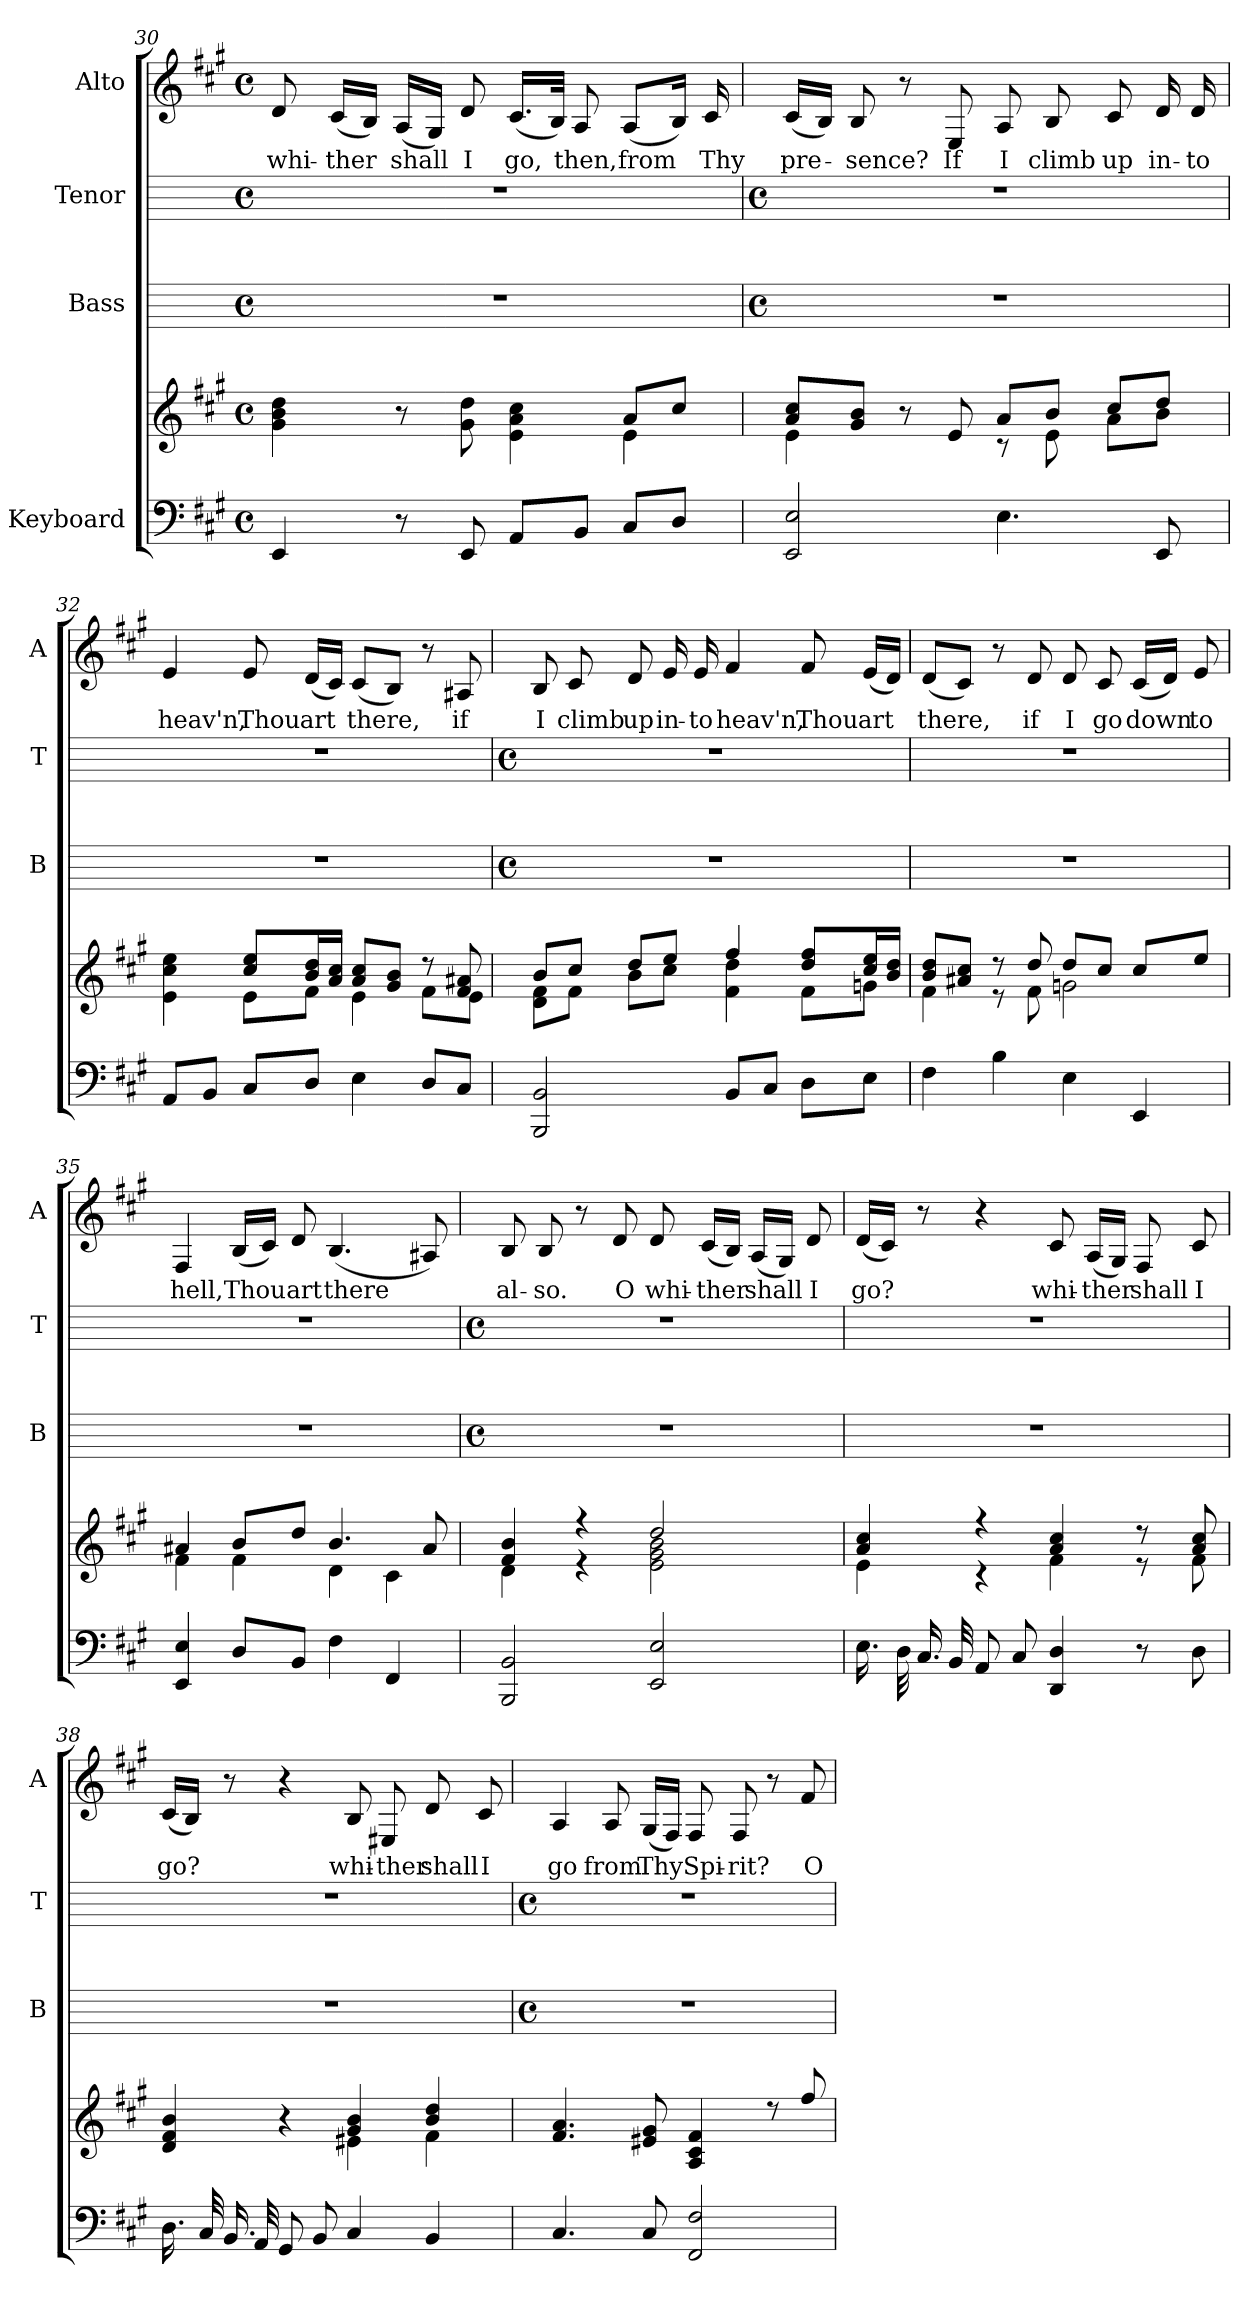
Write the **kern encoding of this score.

**kern	**kern	**kern	**kern	**kern	**text
*part4	*part4	*part3	*part2	*part1	*part1
*staff5	*staff4	*staff3	*staff2	*staff1	*staff1
*I"Keyboard	*	*I"Bass	*I"Tenor	*I"Alto	*
*	*	*I'B	*I'T	*I'A	*
*clefF4	*clefG2	*	*	*clefG2	*
*k[f#c#g#]	*k[f#c#g#]	*	*	*k[f#c#g#]	*
*A:	*A:	*	*	*A:	*
*M4/4	*M4/4	*M4/4	*M4/4	*M4/4	*
*met(c)	*met(c)	*met(c)	*met(c)	*met(c)	*
=30	=30	=30	=30	=30	=30
*	*^	*	*	*	*
!	!	!	!	!	!	!LO:LY:b
4EE	2ryy	4g#\ 4b\ 4dd\	1r	1r	8d	whi-
!	!	!	!	!	!	!LO:LY:b
.	.	.	.	.	(<16c#LL	-ther
.	.	.	.	.	16BJJ)	.
!	!	!	!	!	!	!LO:LY:b
8r	.	8r	.	.	(<16ALL	shall
.	.	.	.	.	16G#JJ)	.
!	!	!	!	!	!	!LO:LY:b
8EE	.	8g#\ 8dd\	.	.	8d	I
!	!	!	!	!	!	!LO:LY:b
8AAL	4ryy	4e\ 4a\ 4cc#\	.	.	(<16.c#LL	go,
.	.	.	.	.	32BJJ)	.
!	!	!	!	!	!	!LO:LY:b
8BBJ	.	.	.	.	8A	then,
!	!	!	!	!	!	!LO:LY:b
8C#L	8a/L	4e\	.	.	(<8AL	from
8DJ	8cc#/J	.	.	.	16BJ)	.
!	!	!	!	!	!	!LO:LY:b
.	.	.	.	.	16c#	Thy
!!LO:LB:g=z
=31	=31	=31	=31	=31	=31	=31
*	*	*	*M4/4	*M4/4	*	*
*	*	*	*met(c)	*met(c)	*	*
!	!	!	!	!	!	!LO:LY:b
2EE 2E	8a/ 8cc#/L	4e\	1r	1r	(<16c#LL	pre-
.	.	.	.	.	16BJJ)	.
!	!	!	!	!	!	!LO:LY:b
.	8g#/ 8b/J	.	.	.	8B/	sence?
.	8r	4ryy	.	.	8r	.
!	!	!	!	!	!	!LO:LY:b
.	8e/	.	.	.	8E	If
!	!	!	!	!	!	!LO:LY:b
4.E	8a/L	8r	.	.	8A	I
!	!	!	!	!	!	!LO:LY:b
.	8b/J	8e\	.	.	8B	climb
!	!	!	!	!	!	!LO:LY:b
.	8cc#/L	8a\L	.	.	8c#	up
!	!	!	!	!	!	!LO:LY:b
8EE	8dd/J	8b\J	.	.	16d	in-
!	!	!	!	!	!	!LO:LY:b
.	.	.	.	.	16d	-to
=32	=32	=32	=32	=32	=32	=32
!	!	!	!	!	!	!LO:LY:b
8AAL	4ryy	4e\ 4cc#\ 4ee\	1r	1r	4e	heav'n,
8BBJ	.	.	.	.	.	.
!	!	!	!	!	!	!LO:LY:b
8C#L	8cc#/ 8ee/L	8e\L	.	.	8e	Thou
!	!	!	!	!	!	!LO:LY:b
8DJ	16b/ 16dd/L	8f#\J	.	.	(<16dLL	art
.	16a/ 16cc#/JJ	.	.	.	16c#JJ)	.
!	!	!	!	!	!	!LO:LY:b
4E	8a/ 8cc#/L	4e\	.	.	(<8c#L	there,
.	8g#/ 8b/J	.	.	.	8BJ)	.
8DL	8r	8f#\L	.	.	8r	.
!	!	!	!	!	!	!LO:LY:b
8C#J	8f#/ 8a#X/	8e\J	.	.	8A#X	if
!!LO:LB:g=z
=33	=33	=33	=33	=33	=33	=33
*	*	*	*M4/4	*M4/4	*	*
*	*	*	*met(c)	*met(c)	*	*
!	!	!	!	!	!	!LO:LY:b
2BBB 2BB	8b/L	8d\ 8f#\L	1r	1r	8B	I
!	!	!	!	!	!	!LO:LY:b
.	8cc#/J	8f#\J	.	.	8c#	climb
!	!	!	!	!	!	!LO:LY:b
.	8dd/L	8b\L	.	.	8d	up
!	!	!	!	!	!	!LO:LY:b
.	8ee/J	8cc#\J	.	.	16e	in-
!	!	!	!	!	!	!LO:LY:b
.	.	.	.	.	16e	-to
!	!	!	!	!	!	!LO:LY:b
8BBL	4ff#/	4f#\ 4dd\	.	.	4f#	heav'n,
8C#J	.	.	.	.	.	.
!	!	!	!	!	!	!LO:LY:b
8DL	8dd/ 8ff#/L	8f#\L	.	.	8f#	Thou
!	!	!	!	!	!	!LO:LY:b
8EJ	16cc#/ 16ee/L	8gn\J	.	.	(<16eLL	art
.	16b/ 16dd/JJ	.	.	.	16dJJ)	.
=34	=34	=34	=34	=34	=34	=34
!	!	!	!	!	!	!LO:LY:b
4F#	8b/ 8dd/L	4f#\	1r	1r	(<8dL	there,
.	8a#/ 8cc#/J	.	.	.	8c#J)	.
4B	8r	8r	.	.	8r	.
!	!	!	!	!	!	!LO:LY:b
.	8dd/	8f#\	.	.	8d	if
!	!	!	!	!	!	!LO:LY:b
4E	8dd/L	2gn\	.	.	8d	I
!	!	!	!	!	!	!LO:LY:b
.	8cc#/J	.	.	.	8c#	go
!	!	!	!	!	!	!LO:LY:b
4EE	8cc#/L	.	.	.	(<16c#LL	down
.	.	.	.	.	16dJJ)	.
!	!	!	!	!	!	!LO:LY:b
.	8ee/J	.	.	.	8e	to
=35	=35	=35	=35	=35	=35	=35
!	!	!	!	!	!	!LO:LY:b
4EE 4E	4a#X/	4f#\	1r	1r	4F#	hell,
!	!	!	!	!	!	!LO:LY:b
8DL	8b/L	4f#\	.	.	(<16BLL	Thou
.	.	.	.	.	16c#JJ)	.
!	!	!	!	!	!	!LO:LY:b
8BBJ	8dd/J	.	.	.	8d	art
!	!	!	!	!	!	!LO:LY:b
4F#	4.b/	4d\	.	.	(<4.B/	there
4FF#	.	4c#\	.	.	.	.
.	8a#/	.	.	.	8A#X)	.
!!LO:LB:g=z
=36	=36	=36	=36	=36	=36	=36
*	*	*	*M4/4	*M4/4	*	*
*	*	*	*met(c)	*met(c)	*	*
!	!	!	!	!	!	!LO:LY:b
2BBB 2BB	4f#/ 4b/	4d\	1r	1r	8B	al-
!	!	!	!	!	!	!LO:LY:b
.	.	.	.	.	8B	-so.
.	4r	4r	.	.	8r	.
!	!	!	!	!	!	!LO:LY:b
.	.	.	.	.	8d	O
!	!	!	!	!	!	!LO:LY:b
2EE 2E	2dd/	2e\ 2g#\ 2b\	.	.	8d	whi-
!	!	!	!	!	!	!LO:LY:b
.	.	.	.	.	(<16c#LL	-ther
.	.	.	.	.	16BJJ)	.
!	!	!	!	!	!	!LO:LY:b
.	.	.	.	.	(<16ALL	shall
.	.	.	.	.	16G#JJ)	.
!	!	!	!	!	!	!LO:LY:b
.	.	.	.	.	8d	I
=37	=37	=37	=37	=37	=37	=37
!	!	!	!	!	!	!LO:LY:b
16.ELL	4a/ 4cc#/	4e\	1r	1r	(<16dLL	go?
.	.	.	.	.	16c#JJ)	.
32DL	.	.	.	.	.	.
16.C#	.	.	.	.	8r	.
32BBJJ	.	.	.	.	.	.
8AAL	4r	4r	.	.	4r	.
8C#J	.	.	.	.	.	.
!	!	!	!	!	!	!LO:LY:b
4DD 4D	4a/ 4cc#/	4f#\	.	.	8c#	whi-
!	!	!	!	!	!	!LO:LY:b
.	.	.	.	.	(<16ALL	-ther
.	.	.	.	.	16G#JJ)	.
!	!	!	!	!	!	!LO:LY:b
8r	8r	8r	.	.	8F#	shall
!	!	!	!	!	!	!LO:LY:b
8D	8a/ 8cc#/	8f#\	.	.	8c#	I
=38	=38	=38	=38	=38	=38	=38
!	!	!	!	!	!	!LO:LY:b
16.DLL	4d/ 4f#/ 4b/	2ryy	1r	1r	(<16c#LL	go?
.	.	.	.	.	16BJJ)	.
32C#L	.	.	.	.	.	.
16.BB	.	.	.	.	8r	.
32AAJJ	.	.	.	.	.	.
8GG#L	4r	.	.	.	4r	.
8BBJ	.	.	.	.	.	.
!	!	!	!	!	!	!LO:LY:b
4C#	4g#/ 4b/	4e#X\	.	.	8B/	whi-
!	!	!	!	!	!	!LO:LY:b
.	.	.	.	.	8E#X	-ther
!	!	!	!	!	!	!LO:LY:b
4BB	4b/ 4dd/	4f#\	.	.	8d	shall
!	!	!	!	!	!	!LO:LY:b
.	.	.	.	.	8c#	I
!!LO:LB:g=z
=39	=39	=39	=39	=39	=39	=39
*	*	*	*M4/4	*M4/4	*	*
*	*	*	*met(c)	*met(c)	*	*
!	!	!	!	!	!	!LO:LY:b
4.C#	4.f#/ 4.a/	1ryy	1r	1r	4A	go
!	!	!	!	!	!	!LO:LY:b
.	.	.	.	.	8A	from
!	!	!	!	!	!	!LO:LY:b
8C#	8e#X/ 8g#/	.	.	.	(<16G#LL	Thy
.	.	.	.	.	16F#JJ)	.
!	!	!	!	!	!	!LO:LY:b
2FF# 2F#	4A/ 4c#/ 4f#/	.	.	.	8F#	Spi-
!	!	!	!	!	!	!LO:LY:b
.	.	.	.	.	8F#	-rit?
.	8r	.	.	.	8r	.
!	!	!	!	!	!	!LO:LY:b
.	8ff#/	.	.	.	8f#	O
*	*v	*v	*	*	*	*
=	=	=	=	=	=
*-	*-	*-	*-	*-	*-
